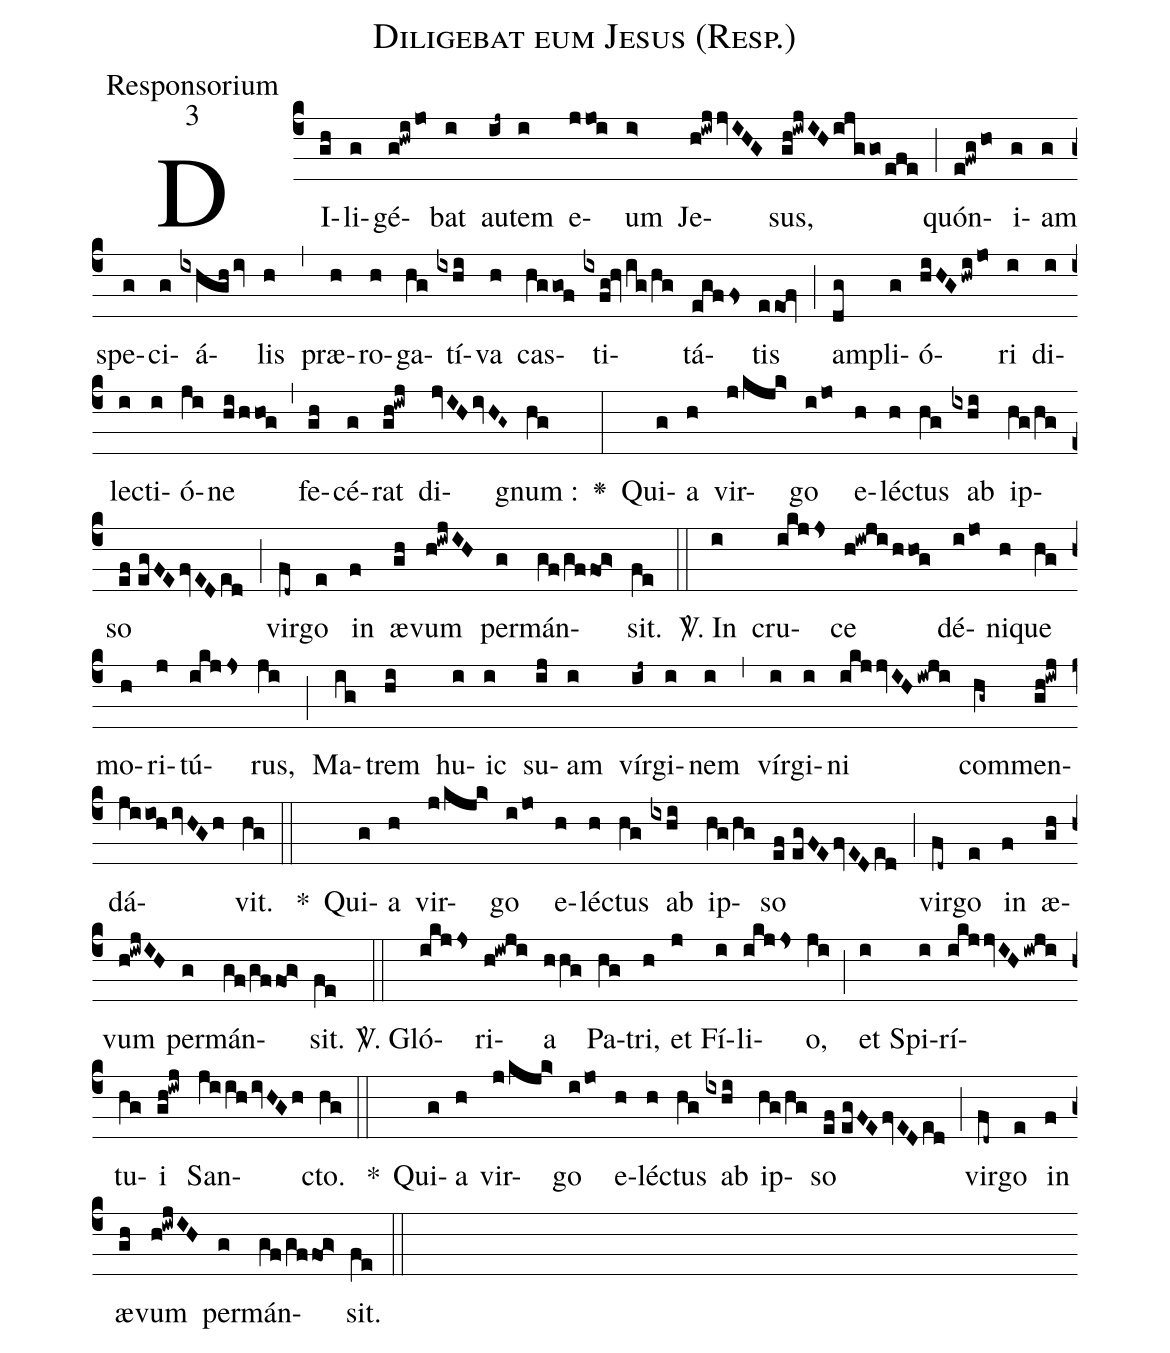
name:Diligebat eum Jesus (Resp.);
office-part:Responsorium;
mode:3;
%%
(c4)DI(gh)li(g)gé(g!hwi/jo)bat(i) au(ij~)tem(i) e(jjoi)um(i>) Je(h!iwjjvIHG)sus,(gh!iwjIHijggo/efe) (;) quón(e!fwg/ho)i(g)am(g) spe(g)ci(g)á(ixhgh/iv)lis(h) (,) præ(h)ro(h)ga(hg)tí(ixhi)va(h) cas(hggof)ti(ixfg!hv/ig/hg)tá(egffs)tis(eeof) (;) am(dg)pli(g)ó(hiHG/hwi/jo)ri(i) di(i)lec(i)ti(i)ó(ji)ne(hi/hhog) (,) fe(gh)cé(g)rat(gh!iwj) di(jvIHivHG~)gnum :(hg) <v>\greheightstar</v>(:) Qui(g)a(h) vir(j/kjk>)go(ijo) e(h)léc(h)tus(hg) ab(ixhi) ip(hg/hg)so(ef//egFEfvEDed) (;) vir(fd~)go(e) in(f) æ(gh)vum(h!iwjIH) per(g)mán(gf/gffo!g>)sit.(fe) (::)

<sp>V/</sp>. In(i) cru(ikjjs)ce(h!iwji/hhog) dé(ijo)ni(h)que(hg) mo(h)ri(j)tú(ikjjs)rus,(ji) (;) Ma(ig)trem(hi) hu(i)ic(i) su(ij)am(i) vír(ij~)gi(i)nem(i) (,) vír(i)gi(i)ni(ikjjvIH/iwji) com(hg~)men(gh!iwj)dá(jiioh/ivHGh)vit.(hg) (::)
*() Qui(g)a(h) vir(j/kjk>)go(ijo) e(h)léc(h)tus(hg) ab(ixhi) ip(hg/hg)so(ef//egFEfvEDed) (;) vir(fd~)go(e) in(f) æ(gh)vum(h!iwjIH) per(g)mán(gf/gffo!g>)sit.(fe) (::)

<sp>V/</sp>. Gló(ikjjs)ri(h!iwji)a(hhg) Pa(hg)tri,(h) et(j) Fí(i)li(ikjjs)o,(ji) (;) et(i) Spi(i)rí(ikjjvIH/iwji)tu(hg)i(gh!iwj) San(jiihivHGh)cto.(hg) (::)
*() Qui(g)a(h) vir(j/kjk>)go(ijo) e(h)léc(h)tus(hg) ab(ixhi) ip(hg/hg)so(ef//egFEfvEDed) (;) vir(fd~)go(e) in(f) æ(gh)vum(h!iwjIH) per(g)mán(gf/gffo!g>)sit.(fe) (::)
